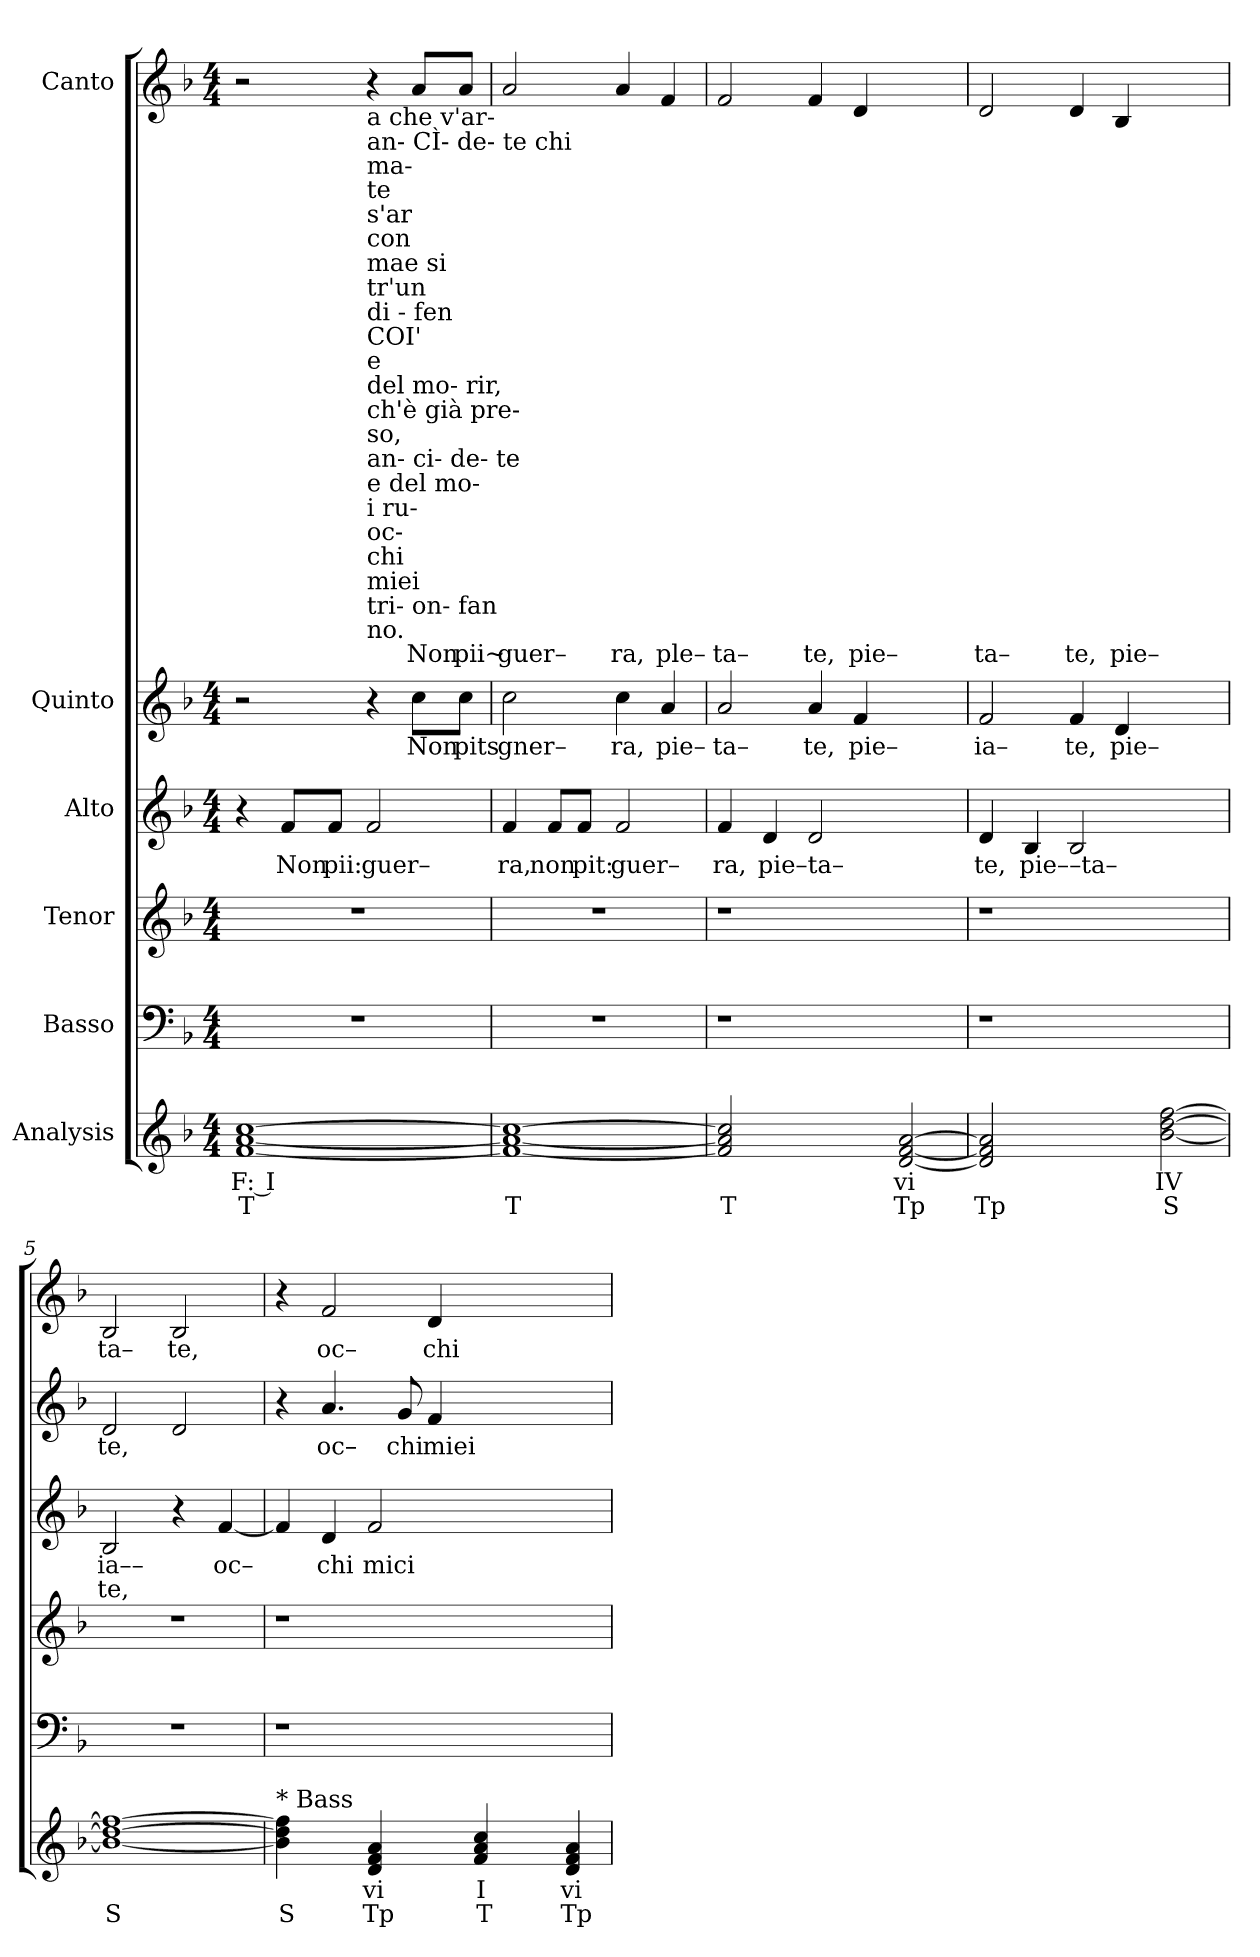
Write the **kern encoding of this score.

**kern	**text	**text	**kern	**kern	**kern	**text	**text	**kern	**text	**kern	**text
*part6	*part6	*part6	*part5	*part4	*part3	*part3	*part3	*part2	*part2	*part1	*part1
*staff6	*staff6	*staff6	*staff5	*staff4	*staff3	*staff3	*staff3	*staff2	*staff2	*staff1	*staff1
*I"Analysis	*	*	*I"Basso	*I"Tenor	*I"Alto	*	*	*I"Quinto	*	*I"Canto	*
*	*	*	*clefF4	*clefG2	*clefG2	*	*	*clefG2	*	*clefG2	*
*k[b-]	*	*	*k[b-]	*k[b-]	*k[b-]	*	*	*k[b-]	*	*k[b-]	*
*	*	*	*F:	*F:	*F:	*	*	*F:	*	*F:	*
*M4/4	*	*	*M4/4	*M4/4	*M4/4	*	*	*M4/4	*	*M4/4	*
*MM120	*	*	*MM120	*MM120	*MM120	*	*	*MM120	*	*MM120	*
=1	=1	=1	=1	=1	=1	=1	=1	=1	=1	=1	=1
[1f [1a [1cc	F: I	T	1r	1r	4r	.	.	2r	.	2r	.
!	!	!	!	!	!	!LO:LY:b	!	!	!	!	!
.	.	.	.	.	8f/L	Non	.	.	.	.	.
!	!	!	!	!	!	!LO:LY:b	!	!	!	!	!
.	.	.	.	.	8f/J	pii:	.	.	.	.	.
!	!	!	!	!	!	!	!	!	!	!LO:TX:b:t=a che v'ar-	!
!	!	!	!	!	!	!	!	!	!	!LO:TX:b:t=an- CÌ- de- te chi	!
!	!	!	!	!	!	!	!	!	!	!LO:TX:b:t=ma-	!
!	!	!	!	!	!	!	!	!	!	!LO:TX:b:t=te	!
!	!	!	!	!	!	!	!	!	!	!LO:TX:b:t=s'ar	!
!	!	!	!	!	!	!	!	!	!	!LO:TX:b:t=con	!
!	!	!	!	!	!	!	!	!	!	!LO:TX:b:t=mae si	!
!	!	!	!	!	!	!	!	!	!	!LO:TX:b:t=tr'un	!
!	!	!	!	!	!	!	!	!	!	!LO:TX:b:t=di - fen	!
!	!	!	!	!	!	!	!	!	!	!LO:TX:b:t=COI'	!
!	!	!	!	!	!	!	!	!	!	!LO:TX:b:t=e	!
!	!	!	!	!	!	!	!	!	!	!LO:TX:b:t=del mo- rir,	!
!	!	!	!	!	!	!	!	!	!	!LO:TX:b:t=ch'è già pre-	!
!	!	!	!	!	!	!	!	!	!	!LO:TX:b:t=so,	!
!	!	!	!	!	!	!	!	!	!	!LO:TX:b:t=an- ci- de- te	!
!	!	!	!	!	!	!	!	!	!	!LO:TX:b:t=e del mo-	!
!	!	!	!	!	!	!	!	!	!	!LO:TX:b:t=i ru-	!
!	!	!	!	!	!	!	!	!	!	!LO:TX:b:t=oc-	!
!	!	!	!	!	!	!	!	!	!	!LO:TX:b:t=chi	!
!	!	!	!	!	!	!	!	!	!	!LO:TX:b:t=miei	!
!	!	!	!	!	!	!	!	!	!	!LO:TX:b:t=tri- on- fan	!
!	!	!	!	!	!	!	!	!	!	!LO:TX:b:t=no.	!
!	!	!	!	!	!	!LO:LY:b	!	!	!	!	!
.	.	.	.	.	2f/	guer–	.	4r	.	4r	.
!	!	!	!	!	!	!	!	!	!LO:LY:b	!	!
!	!	!	!	!	!	!	!	!	!	!	!LO:LY:b
.	.	.	.	.	.	.	.	8cc\L	Non	8a/L	Non
!	!	!	!	!	!	!	!	!	!LO:LY:b	!	!
!	!	!	!	!	!	!	!	!	!	!	!LO:LY:b
.	.	.	.	.	.	.	.	8cc\J	pits	8a/J	pii~
=2	=2	=2	=2	=2	=2	=2	=2	=2	=2	=2	=2
!	!	!	!	!	!	!LO:LY:b	!	!	!	!	!
!	!	!	!	!	!	!	!	!	!LO:LY:b	!	!
!	!	!	!	!	!	!	!	!	!	!	!LO:LY:b
1f_ 1a_ 1cc_	.	T	1r	1r	4f/	ra,	.	2cc\	gner–	2a/	guer–
!	!	!	!	!	!	!LO:LY:b	!	!	!	!	!
.	.	.	.	.	8f/L	non	.	.	.	.	.
!	!	!	!	!	!	!LO:LY:b	!	!	!	!	!
.	.	.	.	.	8f/J	pit:	.	.	.	.	.
!	!	!	!	!	!	!LO:LY:b	!	!	!	!	!
!	!	!	!	!	!	!	!	!	!LO:LY:b	!	!
!	!	!	!	!	!	!	!	!	!	!	!LO:LY:b
.	.	.	.	.	2f/	guer–	.	4cc\	ra,	4a/	ra,
!	!	!	!	!	!	!	!	!	!LO:LY:b	!	!
!	!	!	!	!	!	!	!	!	!	!	!LO:LY:b
.	.	.	.	.	.	.	.	4a/	pie–	4f/	ple–
=3	=3	=3	=3	=3	=3	=3	=3	=3	=3	=3	=3
!	!	!	!	!	!	!LO:LY:b	!	!	!	!	!
!	!	!	!	!	!	!	!	!	!LO:LY:b	!	!
!	!	!	!	!	!	!	!	!	!	!	!LO:LY:b
2f] 2a] 2cc]	.	T	1r	1r	4f/	ra,	.	2a/	ta–	2f/	ta–
!	!	!	!	!	!	!LO:LY:b	!	!	!	!	!
.	.	.	.	.	4d/	pie–ta–	.	.	.	.	.
!	!	!	!	!	!	!	!	!	!LO:LY:b	!	!
!	!	!	!	!	!	!	!	!	!	!	!LO:LY:b
2ryy	.	.	.	.	2d/	.	.	4a/	te,	4f/	te,
!	!	!	!	!	!	!	!	!	!LO:LY:b	!	!
!	!	!	!	!	!	!	!	!	!	!	!LO:LY:b
.	.	.	.	.	.	.	.	4f/	pie–	4d/	pie–
[2d [2f [2a	vi	Tp	2ryy	2ryy	2ryy	.	.	2ryy	.	2ryy	.
=4	=4	=4	=4	=4	=4	=4	=4	=4	=4	=4	=4
!	!	!	!	!	!	!LO:LY:b	!	!	!	!	!
!	!	!	!	!	!	!	!	!	!LO:LY:b	!	!
!	!	!	!	!	!	!	!	!	!	!	!LO:LY:b
2d] 2f] 2a]	.	Tp	1r	1r	4d/	te,	.	2f/	ia–	2d/	ta–
!	!	!	!	!	!	!LO:LY:b	!	!	!	!	!
.	.	.	.	.	4B-/	pie––ta–	.	.	.	.	.
!	!	!	!	!	!	!	!	!	!LO:LY:b	!	!
!	!	!	!	!	!	!	!	!	!	!	!LO:LY:b
2ryy	.	.	.	.	2B-/	.	.	4f/	te,	4d/	te,
!	!	!	!	!	!	!	!	!	!LO:LY:b	!	!
!	!	!	!	!	!	!	!	!	!	!	!LO:LY:b
.	.	.	.	.	.	.	.	4d/	pie–	4B-/	pie–
[2b- [2dd [2ff	IV	S	2ryy	2ryy	2ryy	.	.	2ryy	.	2ryy	.
=5	=5	=5	=5	=5	=5	=5	=5	=5	=5	=5	=5
!	!	!	!	!	!	!LO:LY:b	!LO:LY:b	!	!	!	!
!	!	!	!	!	!	!	!	!	!LO:LY:b	!	!
!	!	!	!	!	!	!	!	!	!	!	!LO:LY:b
1b-_ 1dd_ 1ff_	.	S	1r	1r	2B-/	ia––	te,	2d/	te,	2B-/	ta–
!	!	!	!	!	!	!	!	!	!	!	!LO:LY:b
.	.	.	.	.	4r	.	.	2d/	.	2B-/	te,
!	!	!	!	!	!	!LO:LY:b	!	!	!	!	!
.	.	.	.	.	[4f/	oc–	.	.	.	.	.
=6	=6	=6	=6	=6	=6	=6	=6	=6	=6	=6	=6
!LO:TX:a:t=* Bass	!	!	!	!	!	!	!	!	!	!	!
4b-] 4dd] 4ff]	.	S	1r	1r	4f/]	.	.	4r	.	4r	.
!	!	!	!	!	!	!LO:LY:b	!	!	!	!	!
!	!	!	!	!	!	!	!	!	!LO:LY:b	!	!
!	!	!	!	!	!	!	!	!	!	!	!LO:LY:b
4ryy	.	.	.	.	4d/	chi	.	4.a/	oc–	2f/	oc–
!	!	!	!	!	!	!LO:LY:b	!	!	!	!	!
4d 4f 4a	vi	Tp	.	.	2f/	mici	.	.	.	.	.
!	!	!	!	!	!	!	!	!	!LO:LY:b	!	!
.	.	.	.	.	.	.	.	8g/	chi	.	.
!	!	!	!	!	!	!	!	!	!LO:LY:b	!	!
!	!	!	!	!	!	!	!	!	!	!	!LO:LY:b
4ryy	.	.	.	.	.	.	.	4f/	miei	4d/	chi
4f 4a 4cc	I	T	2.ryy	2.ryy	2.ryy	.	.	2.ryy	.	2.ryy	.
4ryy	.	.	.	.	.	.	.	.	.	.	.
4d 4f 4a	vi	Tp	.	.	.	.	.	.	.	.	.
=	=	=	=	=	=	=	=	=	=	=	=
*-	*-	*-	*-	*-	*-	*-	*-	*-	*-	*-	*-
